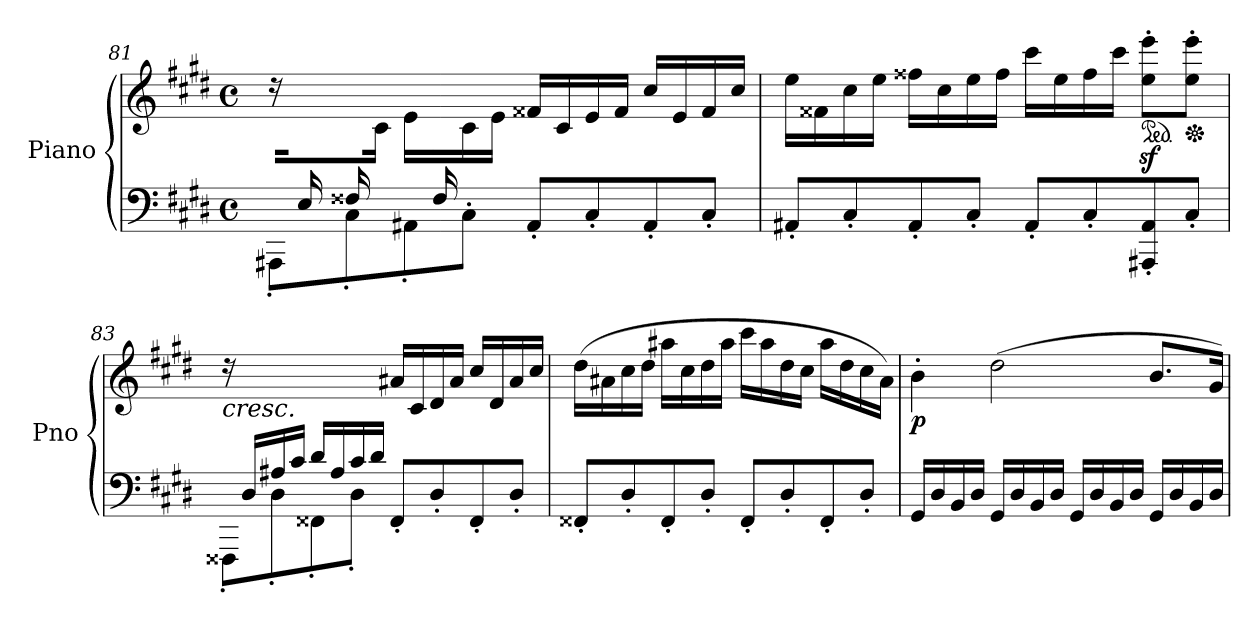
**kern	**kern	**dynam
*part1	*part1	*part1
*staff2	*staff1	*staff1/2
*I"Piano	*	*
*I'Pno	*	*
*clefF4	*clefG2	*
*k[f#c#g#d#]	*k[f#c#g#d#]	*
*M4/4	*M4/4	*
*met(c)	*met(c)	*
=81	=81	=81
*^	*	*
16ryy	8AAA#X'\L	16rdd	.
16E/LL	.	8ryy	.
16F##X/	8C#'\	.	.
8ryy	.	16c#\JJ	.
.	8AA#X'\	16e\LL	.
16F##/	.	16ryy	.
2ryy	8C#'\J	16c#\	.
.	.	16e\JJ	.
.	8AA#'/L	16f##X/LL	.
.	.	16c#/	.
.	8C#'/	16e/	.
.	.	16f##/JJ	.
.	8AA#'/	16cc#/LL	.
.	.	16e/	.
8ryy	8C#'/J	16f##/	.
.	.	16cc#/JJ	.
*v	*v	*	*
=82	=82	=82
8AA#X'/L	16ee\LL	.
.	16f##X\	.
8C#'/	16cc#\	.
.	16ee\JJ	.
8AA#'/	16ff##X\LL	.
.	16cc#\	.
8C#'/J	16ee\	.
.	16ff##\JJ	.
8AA#'/L	16ccc#\LL	.
.	16ee\	.
8C#'/	16ff##\	.
.	16ccc#\JJ	.
*	*ped	*
8AAA#X/' 8AA#/'	8ee\z<' 8eee\z<'L	.
*	*Xped	*
8C#'/J	8ee\' 8eee\'J	.
=83	=83	=83
*^	*	*
!	!	!LO:TX:b:i:t=cresc.	!
16ryy	8FFF##X'\L	16rdd	.
(>16D#/LL	.	4..ryy	.
16A#X/	8D#'\	.	.
16c#/JJ	.	.	.
16d#/LL	8FF##X'\	.	.
16A#/	.	.	.
16c#/	8D#'\J	.	.
16d#/JJ	.	.	.
2ryy	8FF##'/L	16a#X/LL	.
.	.	16c#/	.
.	8D#'/	16d#/	.
.	.	16a#/JJ	.
.	8FF##'/	16cc#/LL	.
.	.	16d#/	.
.	8D#'/J	16a#/	.
.	.	16cc#/JJ)	.
*v	*v	*	*
=84	=84	=84
8FF##X'/L	(>16dd#\LL	.
.	16a#X\	.
8D#'/	16cc#\	.
.	16dd#\JJ	.
8FF##'/	16aa#X\LL	.
.	16cc#\	.
8D#'/J	16dd#\	.
.	16aa#\JJ	.
8FF##'/L	16ccc#\LL	.
.	16aa#\	.
8D#'/	16dd#\	.
.	16cc#\JJ	.
8FF##'/	16aa#\LL	.
.	16dd#\	.
8D#'/J	16cc#\	.
.	16a#\JJ)	.
=85	=85	=85
!	!	!LO:DY:b
16GG#/LL	4b'\	p
16D#/	.	.
16BB/	.	.
16D#/JJ	.	.
16GG#/LL	(>2dd#\	.
16D#/	.	.
16BB/	.	.
16D#/JJ	.	.
16GG#/LL	.	.
16D#/	.	.
16BB/	.	.
16D#/JJ	.	.
16GG#/LL	8.b/L	.
16D#/	.	.
16BB/	.	.
16D#/JJ	16g#/Jk)	.
=	=	=
*-	*-	*-
